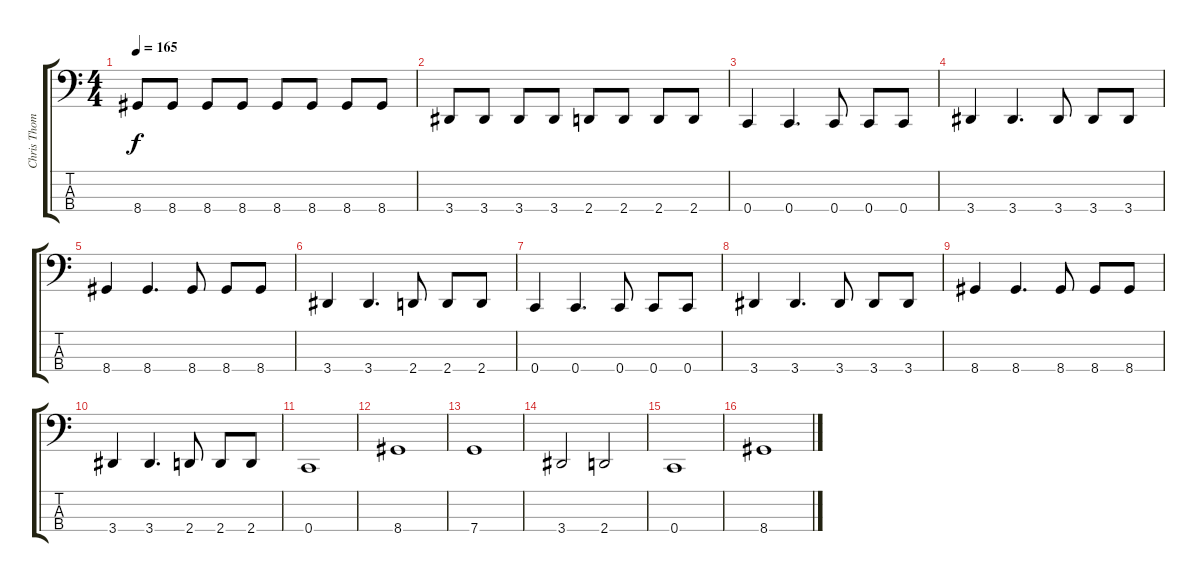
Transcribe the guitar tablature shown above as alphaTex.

\track ("Chris Thomson" "Chris Thom") {instrument electricbasspick}
\staff {score tabs}
\tuning (F2 C2 G1 C1) {hide}
\ts (4 4)
\tempo 165
\clef f4
\ks c
8.4.8{dy f} 8.4.8 8.4.8 8.4.8 8.4.8 8.4.8 8.4.8 8.4.8 |
3.4.8 3.4.8 3.4.8 3.4.8 2.4.8 2.4.8 2.4.8 2.4.8 |
0.4.4 0.4.4{d} 0.4.8 0.4.8 0.4.8 |
3.4.4 3.4.4{d} 3.4.8 3.4.8 3.4.8 |
8.4.4 8.4.4{d} 8.4.8 8.4.8 8.4.8 |
3.4.4 3.4.4{d} 2.4.8 2.4.8 2.4.8 |
0.4.4 0.4.4{d} 0.4.8 0.4.8 0.4.8 |
3.4.4 3.4.4{d} 3.4.8 3.4.8 3.4.8 |
8.4.4 8.4.4{d} 8.4.8 8.4.8 8.4.8 |
3.4.4 3.4.4{d} 2.4.8 2.4.8 2.4.8 |
0.4.1 |
8.4.1 |
7.4.1 |
3.4.2 2.4.2 |
0.4.1 |
8.4.1
